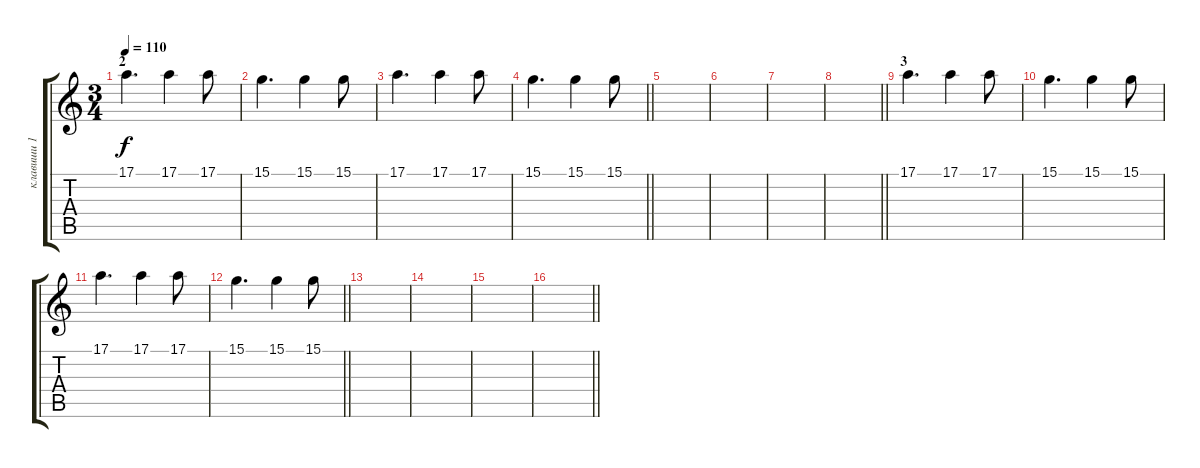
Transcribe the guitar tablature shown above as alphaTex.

\track ("клавиши 1" "клавиши 1") {instrument brightacousticpiano}
\staff {score tabs}
\tuning (E4 B3 G3 D3 A2 E2) {hide}
\ts (3 4)
\section ("" "2")
\tempo 110
\clef g2
\ks c
17.1.4{d dy f} 17.1.4 17.1.8 |
15.1.4{d} 15.1.4 15.1.8 |
17.1.4{d} 17.1.4 17.1.8 |
\barLineRight lightlight
15.1.4{d} 15.1.4 15.1.8 |
|
|
|
\barLineRight lightlight
|
\section ("" "3")
17.1.4{d} 17.1.4 17.1.8 |
15.1.4{d} 15.1.4 15.1.8 |
17.1.4{d} 17.1.4 17.1.8 |
\barLineRight lightlight
15.1.4{d} 15.1.4 15.1.8 |
|
|
|
\barLineRight lightlight
